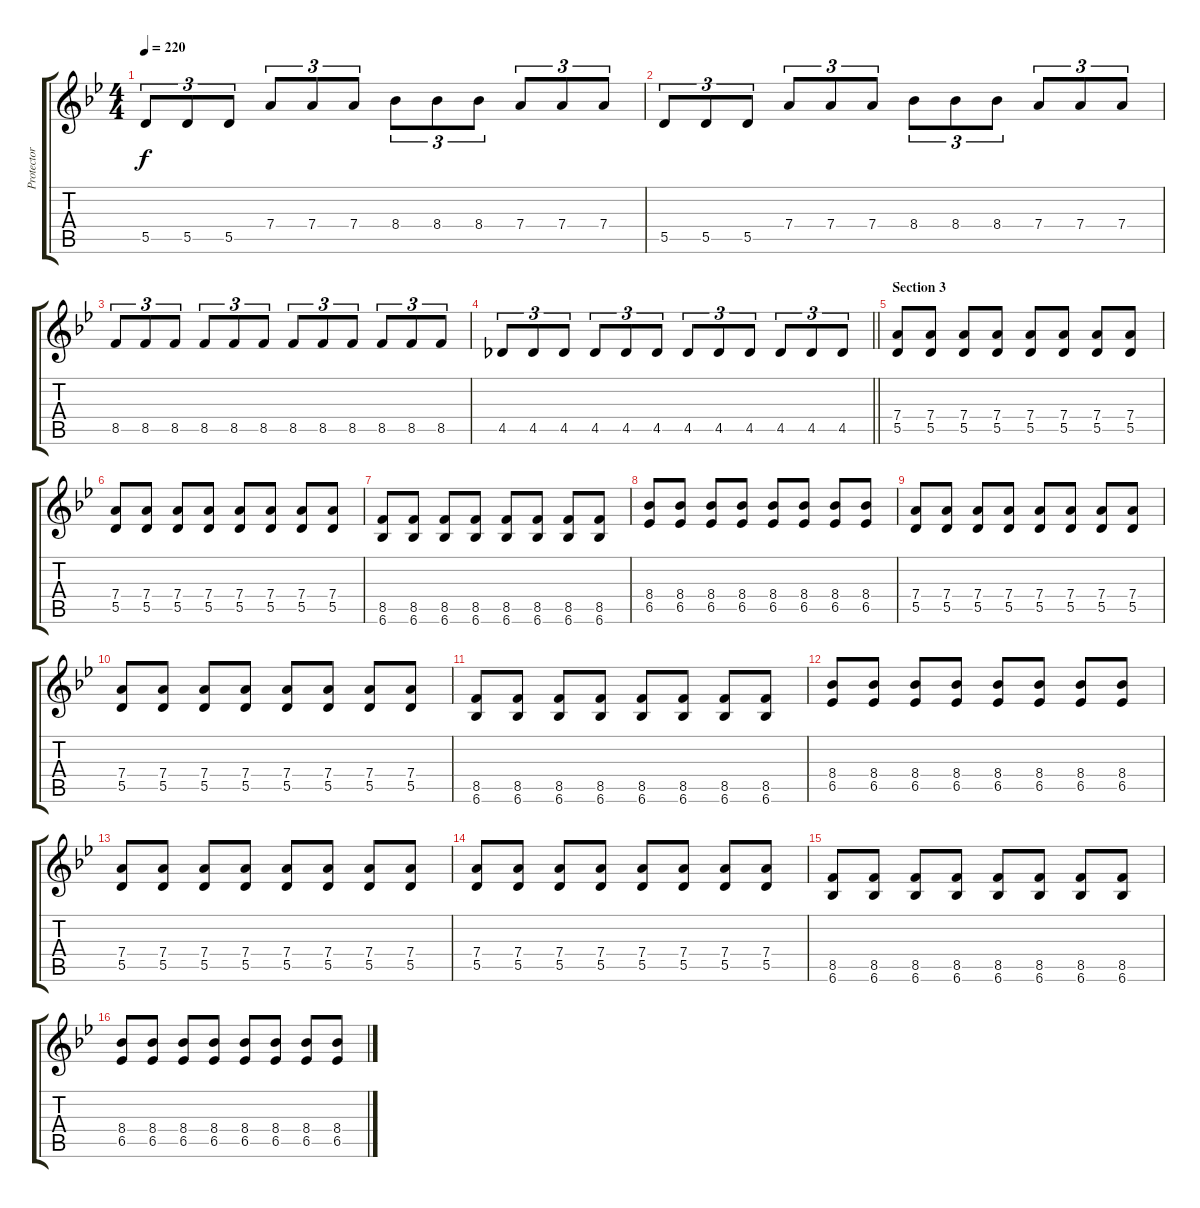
\track ("Protector (2)" "Protector ") {instrument distortionguitar}
\staff {score tabs}
\tuning (E4 B3 G3 D3 A2 E2) {hide}
\ts (4 4)
\tempo 220
\clef g2
\ks gminor
5.5.8{tu (3 2) dy f} 5.5.8{tu (3 2)} 5.5.8{tu (3 2)} 7.4.8{tu (3 2)} 7.4.8{tu (3 2)} 7.4.8{tu (3 2)} 8.4.8{tu (3 2)} 8.4.8{tu (3 2)} 8.4.8{tu (3 2)} 7.4.8{tu (3 2)} 7.4.8{tu (3 2)} 7.4.8{tu (3 2)} |
5.5.8{tu (3 2)} 5.5.8{tu (3 2)} 5.5.8{tu (3 2)} 7.4.8{tu (3 2)} 7.4.8{tu (3 2)} 7.4.8{tu (3 2)} 8.4.8{tu (3 2)} 8.4.8{tu (3 2)} 8.4.8{tu (3 2)} 7.4.8{tu (3 2)} 7.4.8{tu (3 2)} 7.4.8{tu (3 2)} |
8.5.8{tu (3 2)} 8.5.8{tu (3 2)} 8.5.8{tu (3 2)} 8.5.8{tu (3 2)} 8.5.8{tu (3 2)} 8.5.8{tu (3 2)} 8.5.8{tu (3 2)} 8.5.8{tu (3 2)} 8.5.8{tu (3 2)} 8.5.8{tu (3 2)} 8.5.8{tu (3 2)} 8.5.8{tu (3 2)} |
\barLineRight lightlight
4.5.8{tu (3 2)} 4.5.8{tu (3 2)} 4.5.8{tu (3 2)} 4.5.8{tu (3 2)} 4.5.8{tu (3 2)} 4.5.8{tu (3 2)} 4.5.8{tu (3 2)} 4.5.8{tu (3 2)} 4.5.8{tu (3 2)} 4.5.8{tu (3 2)} 4.5.8{tu (3 2)} 4.5.8{tu (3 2)} |
\section ("" "Section 3")
(7.4 5.5).8 (7.4 5.5).8 (7.4 5.5).8 (7.4 5.5).8 (7.4 5.5).8 (7.4 5.5).8 (7.4 5.5).8 (7.4 5.5).8 |
(7.4 5.5).8 (7.4 5.5).8 (7.4 5.5).8 (7.4 5.5).8 (7.4 5.5).8 (7.4 5.5).8 (7.4 5.5).8 (7.4 5.5).8 |
(8.5 6.6).8 (8.5 6.6).8 (8.5 6.6).8 (8.5 6.6).8 (8.5 6.6).8 (8.5 6.6).8 (8.5 6.6).8 (8.5 6.6).8 |
(8.4 6.5).8 (8.4 6.5).8 (8.4 6.5).8 (8.4 6.5).8 (8.4 6.5).8 (8.4 6.5).8 (8.4 6.5).8 (8.4 6.5).8 |
(7.4 5.5).8 (7.4 5.5).8 (7.4 5.5).8 (7.4 5.5).8 (7.4 5.5).8 (7.4 5.5).8 (7.4 5.5).8 (7.4 5.5).8 |
(7.4 5.5).8 (7.4 5.5).8 (7.4 5.5).8 (7.4 5.5).8 (7.4 5.5).8 (7.4 5.5).8 (7.4 5.5).8 (7.4 5.5).8 |
(8.5 6.6).8 (8.5 6.6).8 (8.5 6.6).8 (8.5 6.6).8 (8.5 6.6).8 (8.5 6.6).8 (8.5 6.6).8 (8.5 6.6).8 |
(8.4 6.5).8 (8.4 6.5).8 (8.4 6.5).8 (8.4 6.5).8 (8.4 6.5).8 (8.4 6.5).8 (8.4 6.5).8 (8.4 6.5).8 |
(7.4 5.5).8 (7.4 5.5).8 (7.4 5.5).8 (7.4 5.5).8 (7.4 5.5).8 (7.4 5.5).8 (7.4 5.5).8 (7.4 5.5).8 |
(7.4 5.5).8 (7.4 5.5).8 (7.4 5.5).8 (7.4 5.5).8 (7.4 5.5).8 (7.4 5.5).8 (7.4 5.5).8 (7.4 5.5).8 |
(8.5 6.6).8 (8.5 6.6).8 (8.5 6.6).8 (8.5 6.6).8 (8.5 6.6).8 (8.5 6.6).8 (8.5 6.6).8 (8.5 6.6).8 |
(8.4 6.5).8 (8.4 6.5).8 (8.4 6.5).8 (8.4 6.5).8 (8.4 6.5).8 (8.4 6.5).8 (8.4 6.5).8 (8.4 6.5).8
